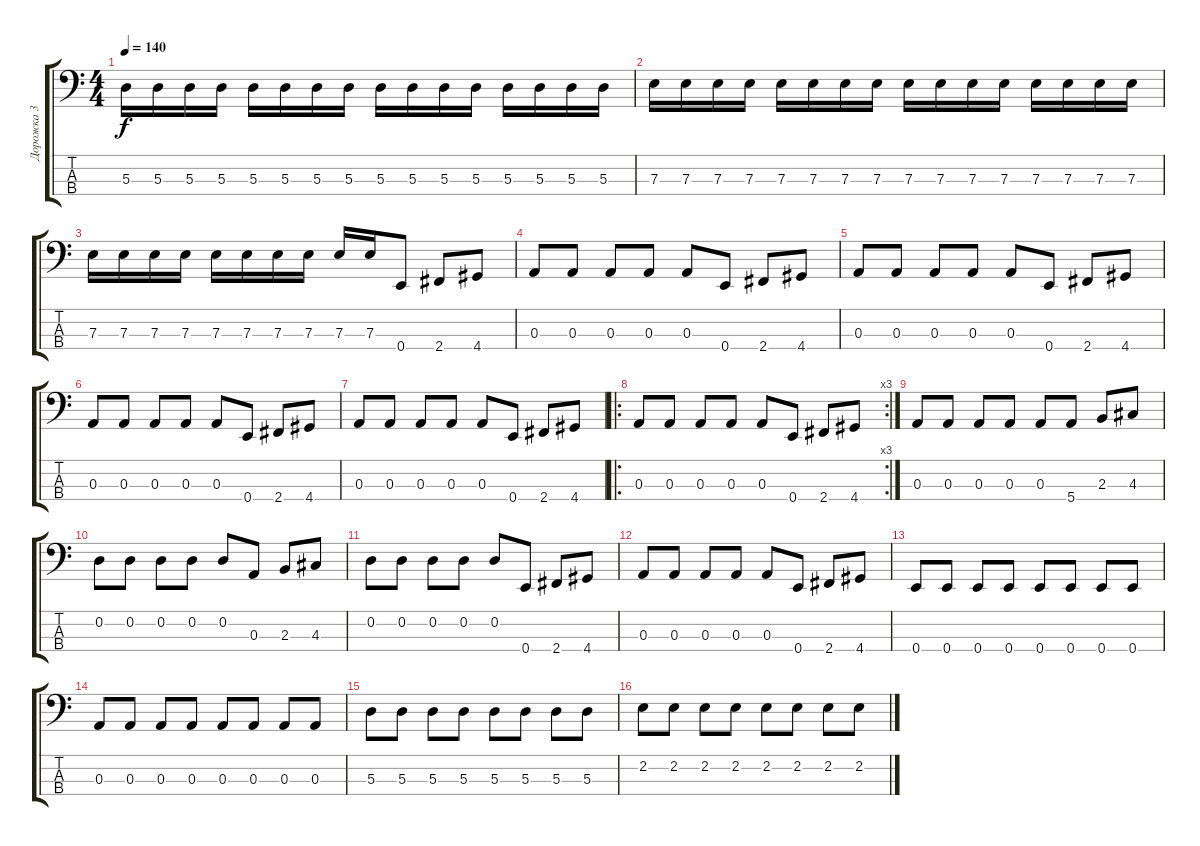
\track ("Дорожка 3" "Дорожка 3") {instrument electricbassfinger}
\staff {score tabs}
\tuning (G2 D2 A1 E1) {hide}
\ts (4 4)
\tempo 140
\clef f4
\ks c
5.3.16{dy f} 5.3.16 5.3.16 5.3.16 5.3.16 5.3.16 5.3.16 5.3.16 5.3.16 5.3.16 5.3.16 5.3.16 5.3.16 5.3.16 5.3.16 5.3.16 |
7.3.16 7.3.16 7.3.16 7.3.16 7.3.16 7.3.16 7.3.16 7.3.16 7.3.16 7.3.16 7.3.16 7.3.16 7.3.16 7.3.16 7.3.16 7.3.16 |
7.3.16 7.3.16 7.3.16 7.3.16 7.3.16 7.3.16 7.3.16 7.3.16 7.3.16 7.3.16 0.4.8 2.4.8 4.4.8 |
0.3.8 0.3.8 0.3.8 0.3.8 0.3.8 0.4.8 2.4.8 4.4.8 |
0.3.8 0.3.8 0.3.8 0.3.8 0.3.8 0.4.8 2.4.8 4.4.8 |
0.3.8 0.3.8 0.3.8 0.3.8 0.3.8 0.4.8 2.4.8 4.4.8 |
0.3.8 0.3.8 0.3.8 0.3.8 0.3.8 0.4.8 2.4.8 4.4.8 |
\ro
\rc 3
0.3.8 0.3.8 0.3.8 0.3.8 0.3.8 0.4.8 2.4.8 4.4.8 |
0.3.8 0.3.8 0.3.8 0.3.8 0.3.8 5.4.8 2.3.8 4.3.8 |
0.2.8 0.2.8 0.2.8 0.2.8 0.2.8 0.3.8 2.3.8 4.3.8 |
0.2.8 0.2.8 0.2.8 0.2.8 0.2.8 0.4.8 2.4.8 4.4.8 |
0.3.8 0.3.8 0.3.8 0.3.8 0.3.8 0.4.8 2.4.8 4.4.8 |
0.4.8 0.4.8 0.4.8 0.4.8 0.4.8 0.4.8 0.4.8 0.4.8 |
0.3.8 0.3.8 0.3.8 0.3.8 0.3.8 0.3.8 0.3.8 0.3.8 |
5.3.8 5.3.8 5.3.8 5.3.8 5.3.8 5.3.8 5.3.8 5.3.8 |
2.2.8 2.2.8 2.2.8 2.2.8 2.2.8 2.2.8 2.2.8 2.2.8
